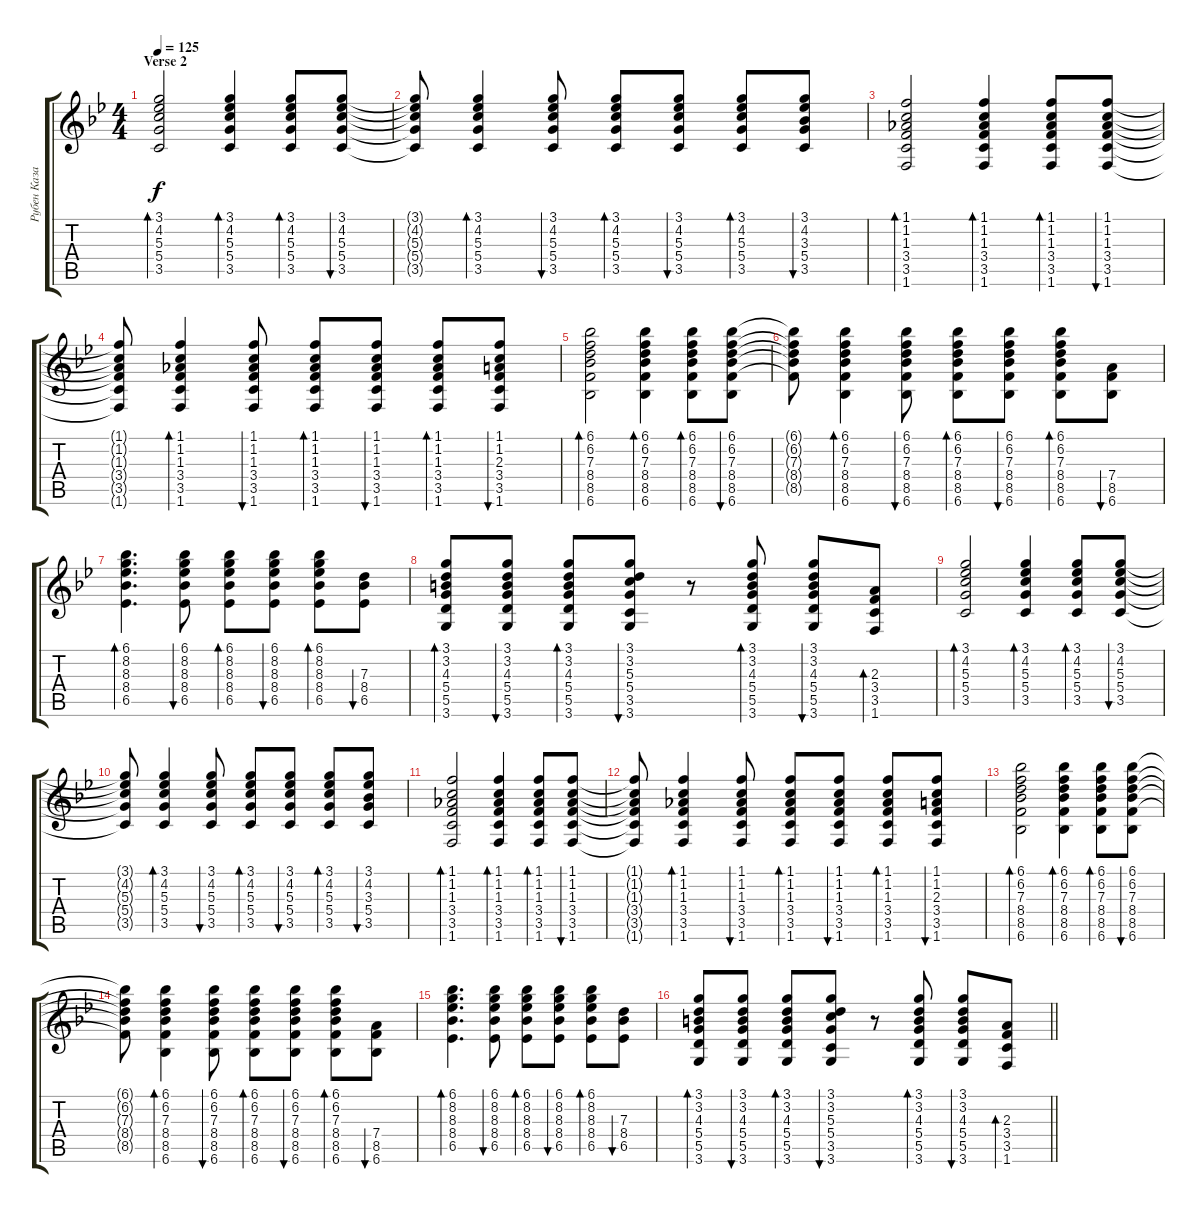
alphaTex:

\track ("Рубен Казарьян" "Рубен Каза") {instrument acousticguitarsteel}
\staff {score tabs}
\tuning (E4 B3 G3 D3 A2 E2) {hide}
\ts (4 4)
\section ("" "Verse 2")
\tempo 125
\clef g2
\ks bb
(3.1 4.2 5.3 5.4 3.5).2{bd 30 dy f} (3.1 4.2 5.3 5.4 3.5).4{bd 30} (3.1 4.2 5.3 5.4 3.5).8{bd 30} (3.1 4.2 5.3 5.4 3.5).8{bu 30} |
(3.1{t} 4.2{t} 5.3{t} 5.4{t} 3.5{t}).8 (3.1 4.2 5.3 5.4 3.5).4{bd 60} (3.1 4.2 5.3 5.4 3.5).8{bu 60} (3.1 4.2 5.3 5.4 3.5).8{bd 60} (3.1 4.2 5.3 5.4 3.5).8{bu 60} (3.1 4.2 5.3 5.4 3.5).8{bd 60} (3.1 4.2 3.3 5.4 3.5).8{bu 60} |
(1.1 1.2 1.3 3.4 3.5 1.6).2{bd 30} (1.1 1.2 1.3 3.4 3.5 1.6).4{bd 30} (1.1 1.2 1.3 3.4 3.5 1.6).8{bd 30} (1.1 1.2 1.3 3.4 3.5 1.6).8{bu 30} |
(1.1{t} 1.2{t} 1.3{t} 3.4{t} 3.5{t} 1.6{t}).8 (1.1 1.2 1.3 3.4 3.5 1.6).4{bd 30} (1.1 1.2 1.3 3.4 3.5 1.6).8{bu 30} (1.1 1.2 1.3 3.4 3.5 1.6).8{bd 30} (1.1 1.2 1.3 3.4 3.5 1.6).8{bu 30} (1.1 1.2 1.3 3.4 3.5 1.6).8{bd 30} (1.1 1.2 2.3 3.4 3.5 1.6).8{bu 30} |
(6.1 6.2 7.3 8.4 8.5 6.6).2{bd 30} (6.1 6.2 7.3 8.4 8.5 6.6).4{bd 30} (6.1 6.2 7.3 8.4 8.5 6.6).8{bd 30} (6.1 6.2 7.3 8.4 8.5 6.6).8{bu 30} |
(6.1{t} 6.2{t} 7.3{t} 8.4{t} 8.5{t}).8 (6.1 6.2 7.3 8.4 8.5 6.6).4{bd 30} (6.1 6.2 7.3 8.4 8.5 6.6).8{bu 30} (6.1 6.2 7.3 8.4 8.5 6.6).8{bd 30} (6.1 6.2 7.3 8.4 8.5 6.6).8{bu 30} (6.1 6.2 7.3 8.4 8.5 6.6).8{bd 30} (7.4 8.5 6.6).8{bu 30} |
(6.1 8.2 8.3 8.4 6.5).4{d bd 30} (6.1 8.2 8.3 8.4 6.5).8{bu 30} (6.1 8.2 8.3 8.4 6.5).8{bd 30} (6.1 8.2 8.3 8.4 6.5).8{bu 30} (6.1 8.2 8.3 8.4 6.5).8{bd 30} (7.3 8.4 6.5).8{bu 30} |
(3.1 3.2 4.3 5.4 5.5 3.6).8{bd 30} (3.1 3.2 4.3 5.4 5.5 3.6).8{bu 30} (3.1 3.2 4.3 5.4 5.5 3.6).8{bd 30} (3.1 3.2 5.3 5.4 3.5 3.6).8{bu 30} r.8 (3.1 3.2 4.3 5.4 5.5 3.6).8{bd 30} (3.1 3.2 4.3 5.4 5.5 3.6).8{bu 30} (2.3 3.4 3.5 1.6).8{bd 30} |
(3.1 4.2 5.3 5.4 3.5).2{bd 30} (3.1 4.2 5.3 5.4 3.5).4{bd 30} (3.1 4.2 5.3 5.4 3.5).8{bd 30} (3.1 4.2 5.3 5.4 3.5).8{bu 30} |
(3.1{t} 4.2{t} 5.3{t} 5.4{t} 3.5{t}).8 (3.1 4.2 5.3 5.4 3.5).4{bd 60} (3.1 4.2 5.3 5.4 3.5).8{bu 60} (3.1 4.2 5.3 5.4 3.5).8{bd 60} (3.1 4.2 5.3 5.4 3.5).8{bu 60} (3.1 4.2 5.3 5.4 3.5).8{bd 60} (3.1 4.2 3.3 5.4 3.5).8{bu 60} |
(1.1 1.2 1.3 3.4 3.5 1.6).2{bd 30} (1.1 1.2 1.3 3.4 3.5 1.6).4{bd 30} (1.1 1.2 1.3 3.4 3.5 1.6).8{bd 30} (1.1 1.2 1.3 3.4 3.5 1.6).8{bu 30} |
(1.1{t} 1.2{t} 1.3{t} 3.4{t} 3.5{t} 1.6{t}).8 (1.1 1.2 1.3 3.4 3.5 1.6).4{bd 30} (1.1 1.2 1.3 3.4 3.5 1.6).8{bu 30} (1.1 1.2 1.3 3.4 3.5 1.6).8{bd 30} (1.1 1.2 1.3 3.4 3.5 1.6).8{bu 30} (1.1 1.2 1.3 3.4 3.5 1.6).8{bd 30} (1.1 1.2 2.3 3.4 3.5 1.6).8{bu 30} |
(6.1 6.2 7.3 8.4 8.5 6.6).2{bd 30} (6.1 6.2 7.3 8.4 8.5 6.6).4{bd 30} (6.1 6.2 7.3 8.4 8.5 6.6).8{bd 30} (6.1 6.2 7.3 8.4 8.5 6.6).8{bu 30} |
(6.1{t} 6.2{t} 7.3{t} 8.4{t} 8.5{t}).8 (6.1 6.2 7.3 8.4 8.5 6.6).4{bd 30} (6.1 6.2 7.3 8.4 8.5 6.6).8{bu 30} (6.1 6.2 7.3 8.4 8.5 6.6).8{bd 30} (6.1 6.2 7.3 8.4 8.5 6.6).8{bu 30} (6.1 6.2 7.3 8.4 8.5 6.6).8{bd 30} (7.4 8.5 6.6).8{bu 30} |
(6.1 8.2 8.3 8.4 6.5).4{d bd 30} (6.1 8.2 8.3 8.4 6.5).8{bu 30} (6.1 8.2 8.3 8.4 6.5).8{bd 30} (6.1 8.2 8.3 8.4 6.5).8{bu 30} (6.1 8.2 8.3 8.4 6.5).8{bd 30} (7.3 8.4 6.5).8{bu 30} |
\barLineRight lightlight
(3.1 3.2 4.3 5.4 5.5 3.6).8{bd 30} (3.1 3.2 4.3 5.4 5.5 3.6).8{bu 30} (3.1 3.2 4.3 5.4 5.5 3.6).8{bd 30} (3.1 3.2 5.3 5.4 3.5 3.6).8{bu 30} r.8 (3.1 3.2 4.3 5.4 5.5 3.6).8{bd 30} (3.1 3.2 4.3 5.4 5.5 3.6).8{bu 30} (2.3 3.4 3.5 1.6).8{bd 30}
